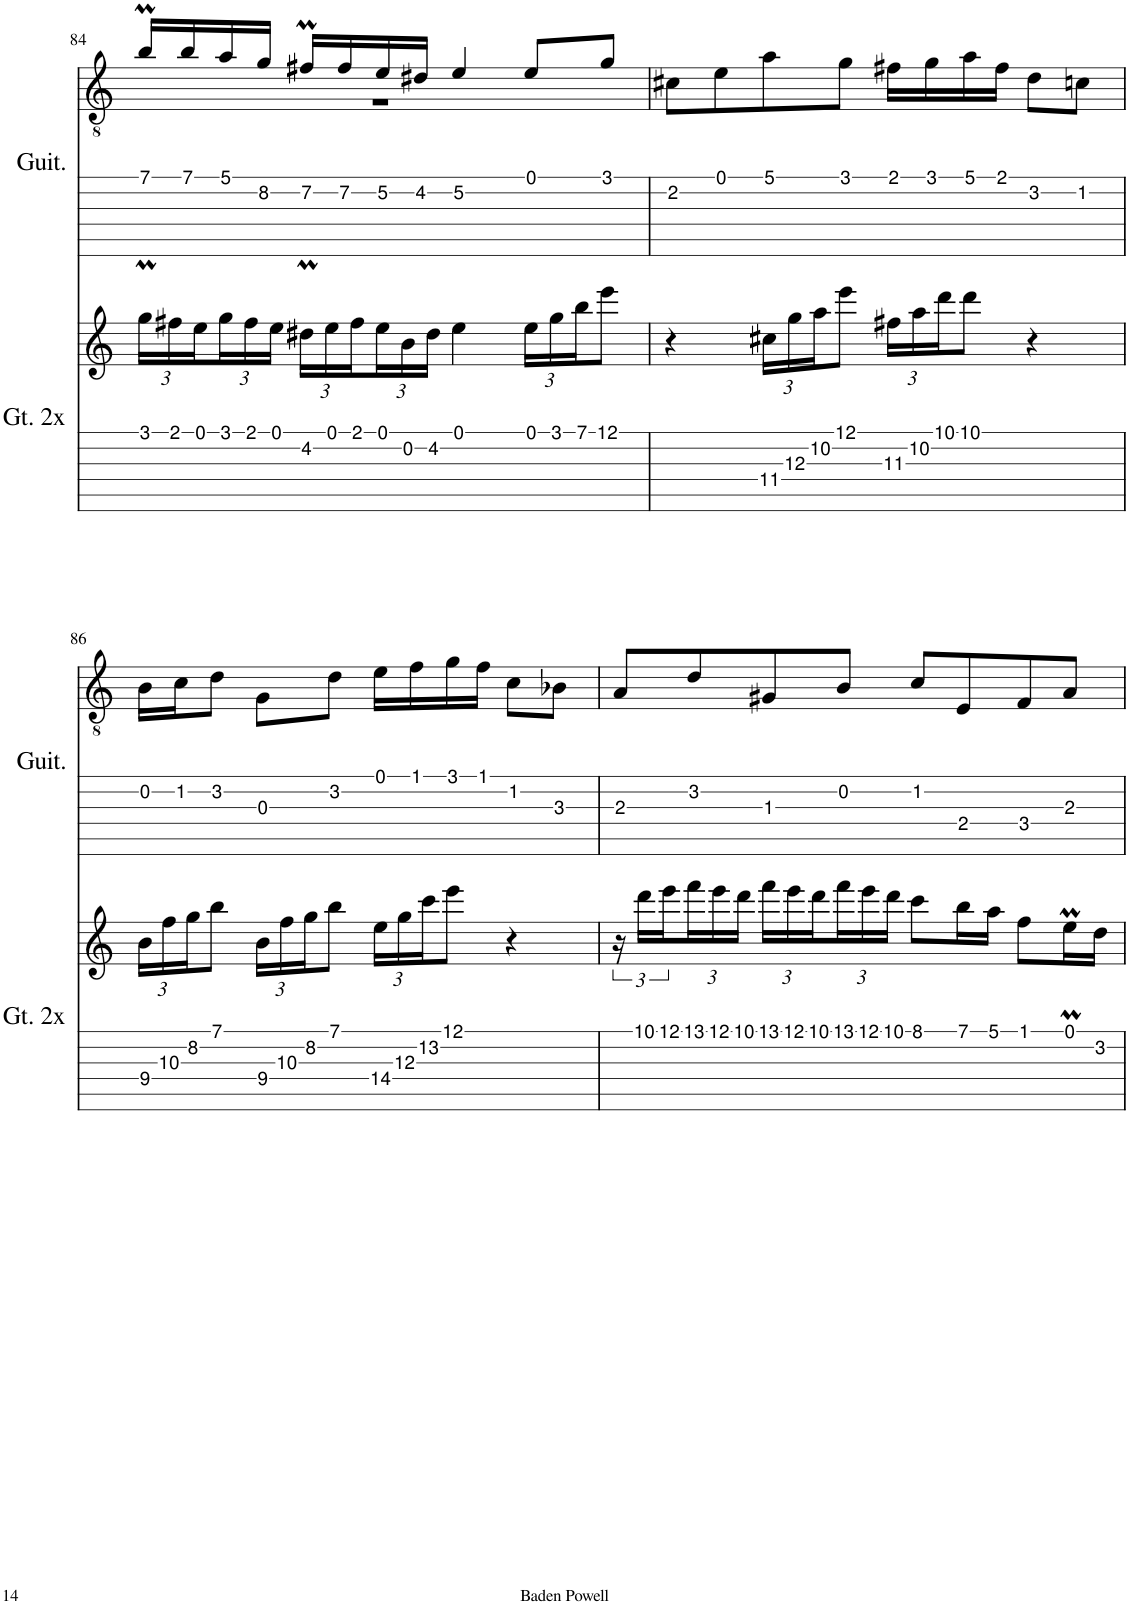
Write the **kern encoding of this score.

**kern	**kern	**kern	**kern
*part2	*part2	*part1	*part1
*staff4	*staff3	*staff2	*staff1
*I"Guitar (2x speed)	*	*I"Guitar	*
*I'Gt. 2x	*	*I'Guit.	*
!!LO:PB:g=z
*	*clefG2	*	*clefGv2
*k[]	*k[]	*k[]	*k[]
*	*M4/4	*M4/4	*M4/4
*Xbrackettup	*Xbrackettup	*	*
=84	=84	=84	=84
*	*	*^	*^
24ggLL	24gg\LL	16bmLL	1r	16bm/LL	1r
24ff#	24ff#X\	.	.	.	.
.	.	16bJ	.	16b/	.
24eeJ	24ee\	.	.	.	.
24ggL	24gg\	16aL	.	16a/	.
24ff#	24ff#\	.	.	.	.
.	.	16gJJ	.	16g/JJ	.
24eeJJ	24ee\JJ	.	.	.	.
24dd#LL	24dd#X\LL	16f#mLL	.	16f#Xm/LL	.
24ee	24ee\	.	.	.	.
.	.	16f#J	.	16f#/	.
24ff#J	24ff#\	.	.	.	.
24eeL	24ee\	16eL	.	16e/	.
24b	24b\	.	.	.	.
.	.	16d#JJ	.	16d#X/JJ	.
24dd#JJ	24dd#\JJ	.	.	.	.
4ee	4ee\	4e	.	4e/	.
24eeLL	24ee\LL	8eL	.	8e/L	.
24gg	24gg\	.	.	.	.
24bbJ	24bb\J	.	.	.	.
8eeeJ	8eee\J	8gJ	.	8g/J	.
*	*	*v	*v	*	*
*	*	*	*v	*v
=85	=85	=85	=85
4r	4r	8c#L	8c#X\L
.	.	8eJ	8e\
24cc#LL	24cc#X\LL	8aL	8a\
24gg	24gg\	.	.
24aaJ	24aa\J	.	.
8eeeJ	8eee\J	8gJ	8g\J
24ff#LL	24ff#X\LL	16f#LL	16f#X\LL
24aa	24aa\	.	.
.	.	16gJ	16g\
24dddJ	24ddd\J	.	.
8dddJ	8ddd\J	16aL	16a\
.	.	16f#JJ	16f#\JJ
4r	4r	8dL	8d\L
.	.	8cJ	8cn\J
!!LO:LB:g=z
=86	=86	=86	=86
24bLL	24b\LL	16BLL	16B\LL
24ff	24ff\	.	.
.	.	16cJ	16c\J
24ggJ	24gg\J	.	.
8bbJ	8bb\J	8dJ	8d\J
24bLL	24b\LL	8GL	8G\L
24ff	24ff\	.	.
24ggJ	24gg\J	.	.
8bbJ	8bb\J	8dJ	8d\J
24eeLL	24ee\LL	16eLL	16e\LL
24gg	24gg\	.	.
.	.	16fJ	16f\
24cccJ	24ccc\J	.	.
8eeeJ	8eee\J	16gL	16g\
.	.	16fJJ	16f\JJ
4r	4r	8cL	8c\L
.	.	8B-J	8B-X\J
=87	=87	=87	=87
*	*brackettup	*	*
24r	24r	8AL	8A/L
24dddLL	24ddd\LL	.	.
24eeeJ	24eee\	.	.
*	*Xbrackettup	*	*
24fffL	24fff\	8dJ	8d/
24eee	24eee\	.	.
24dddJJ	24ddd\JJ	.	.
24fffLL	24fff\LL	8G#L	8G#X/
24eee	24eee\	.	.
24dddJ	24ddd\	.	.
24fffL	24fff\	8BJ	8B/J
24eee	24eee\	.	.
24dddJJ	24ddd\JJ	.	.
8cccL	8ccc\L	8cL	8c/L
16bbL	16bb\L	8EJ	8E/
16aaJJ	16aa\JJ	.	.
8ffL	8ff\L	8FL	8F/
16eemL	16eem\L	8AJ	8A/J
16ddJJ	16dd\JJ	.	.
=	=	=	=
*-	*-	*-	*-
